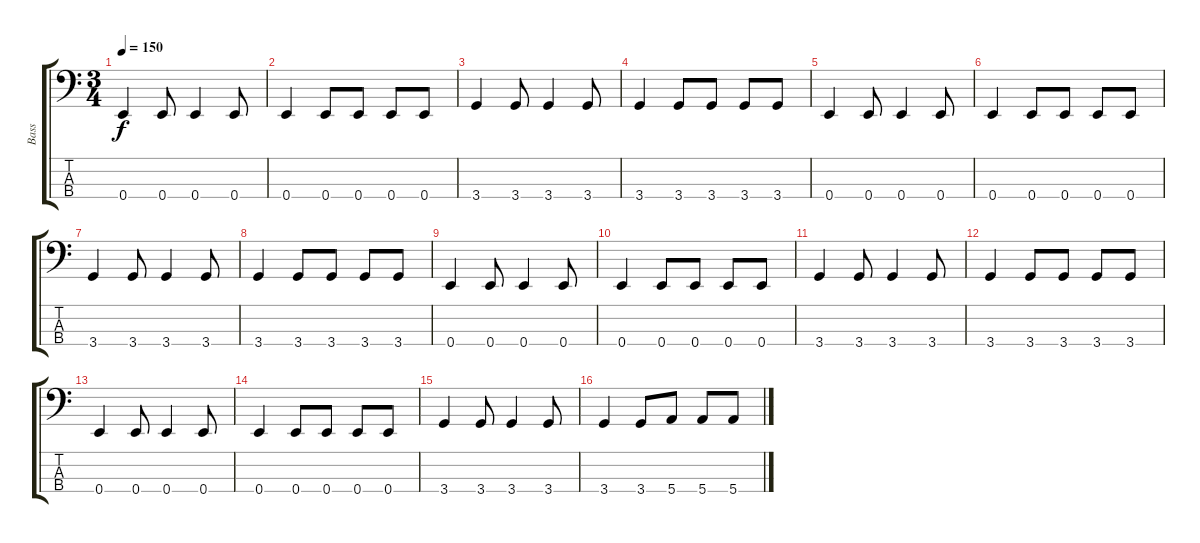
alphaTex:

\track ("Bass" "Bass") {instrument electricbasspick}
\staff {score tabs}
\tuning (G2 D2 A1 E1) {hide}
\ts (3 4)
\tempo 150
\clef f4
\ks c
0.4.4{dy f volume 6} 0.4.8 0.4.4 0.4.8 |
0.4.4 0.4.8 0.4.8 0.4.8 0.4.8 |
3.4.4 3.4.8 3.4.4 3.4.8 |
3.4.4 3.4.8 3.4.8 3.4.8 3.4.8 |
0.4.4 0.4.8 0.4.4 0.4.8 |
0.4.4 0.4.8 0.4.8 0.4.8 0.4.8 |
3.4.4 3.4.8 3.4.4 3.4.8 |
3.4.4 3.4.8 3.4.8 3.4.8 3.4.8 |
0.4.4{volume 4} 0.4.8 0.4.4 0.4.8 |
0.4.4 0.4.8 0.4.8 0.4.8 0.4.8 |
3.4.4 3.4.8 3.4.4 3.4.8 |
3.4.4 3.4.8 3.4.8 3.4.8 3.4.8 |
0.4.4 0.4.8 0.4.4 0.4.8 |
0.4.4 0.4.8 0.4.8 0.4.8 0.4.8 |
3.4.4 3.4.8 3.4.4 3.4.8 |
3.4.4 3.4.8 5.4.8 5.4.8 5.4.8
